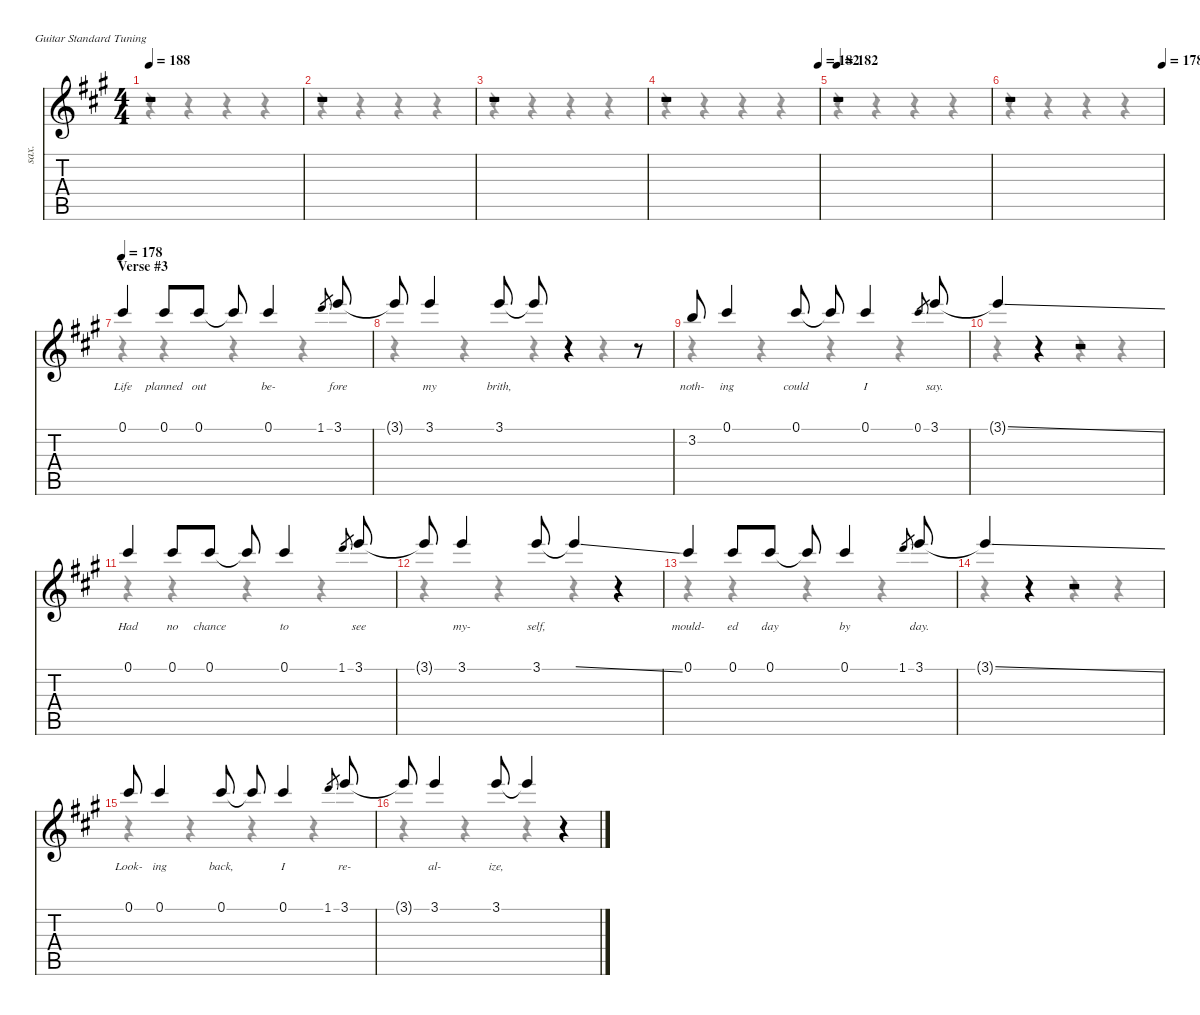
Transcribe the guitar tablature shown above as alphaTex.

\defaultSystemsLayout 4
\hideDynamics
\bracketExtendMode nobrackets
\otherSystemsTrackNameOrientation horizontal
\track ("James Hetfield (Vocals)" "sax.") {instrument baritonesax}
\staff {score tabs}
\tuning (E4 B3 G3 D3 A2 E2)
\displaytranspose 21
\voice
\ts (4 4)
\tempo 188
\clef g2
\ks a
r.1{dy f beam Up} |
r.1{beam Up} |
r.1{beam Up} |
\tempo (182 1)
r.1{beam Up} |
\tempo 182
r.1{beam Up} |
\tempo (178 1)
r.1{beam Up} |
\section ("" "Verse #3")
\tempo 178
0.1{acc #}.4{lyrics (0 "Life") lyrics (1 "") lyrics (2 "") lyrics (3 "") lyrics (4 "") beam Up} 0.1{acc #}.8{lyrics (0 "planned") lyrics (1 "") lyrics (2 "") lyrics (3 "") lyrics (4 "") beam Up} 0.1{acc #}.8{lyrics (0 "out") lyrics (1 "") lyrics (2 "") lyrics (3 "") lyrics (4 "") beam Up} 0.1{t acc #}.8{beam Up} 0.1{acc #}.4{lyrics (0 "be-") lyrics (1 "") lyrics (2 "") lyrics (3 "") lyrics (4 "") beam Up} 1.1{acc forcenatural}.8{gr dy mf beam Up} 3.1{acc forcenatural}.8{lyrics (0 "fore") lyrics (1 "") lyrics (2 "") lyrics (3 "") lyrics (4 "") dy f beam Up} |
3.1{t acc forcenatural}.8{beam Up} 3.1{acc forcenatural}.4{lyrics (0 "my") lyrics (1 "") lyrics (2 "") lyrics (3 "") lyrics (4 "") beam Up} 3.1{acc forcenatural}.8{lyrics (0 "brith,") lyrics (1 "") lyrics (2 "") lyrics (3 "") lyrics (4 "") beam Up} 3.1{t acc forcenatural}.8{beam Up} r.4{beam Up} r.8{beam Up} |
3.2{acc forcenatural}.8{lyrics (0 "noth-") lyrics (1 "") lyrics (2 "") lyrics (3 "") lyrics (4 "") beam Up} 0.1{acc #}.4{lyrics (0 "ing") lyrics (1 "") lyrics (2 "") lyrics (3 "") lyrics (4 "") beam Up} 0.1{acc #}.8{lyrics (0 "could") lyrics (1 "") lyrics (2 "") lyrics (3 "") lyrics (4 "") beam Up} 0.1{t acc #}.8{beam Up} 0.1{acc #}.4{lyrics (0 "I") lyrics (1 "") lyrics (2 "") lyrics (3 "") lyrics (4 "") beam Up} 0.1{acc #}.8{gr dy mf beam Up} 3.1{acc forcenatural}.8{lyrics (0 "say.") lyrics (1 "") lyrics (2 "") lyrics (3 "") lyrics (4 "") dy f beam Up} |
3.1{ss t acc forcenatural}.4{beam Up} r.4{beam Up} r.2{beam Up} |
0.1{acc #}.4{lyrics (0 "Had") lyrics (1 "") lyrics (2 "") lyrics (3 "") lyrics (4 "") beam Up} 0.1{acc #}.8{lyrics (0 "no") lyrics (1 "") lyrics (2 "") lyrics (3 "") lyrics (4 "") beam Up} 0.1{acc #}.8{lyrics (0 "chance") lyrics (1 "") lyrics (2 "") lyrics (3 "") lyrics (4 "") beam Up} 0.1{t acc #}.8{beam Up} 0.1{acc #}.4{lyrics (0 "to") lyrics (1 "") lyrics (2 "") lyrics (3 "") lyrics (4 "") beam Up} 1.1{acc forcenatural}.8{gr dy mf beam Up} 3.1{acc forcenatural}.8{lyrics (0 "see") lyrics (1 "") lyrics (2 "") lyrics (3 "") lyrics (4 "") dy f beam Up} |
3.1{t acc forcenatural}.8{beam Up} 3.1{acc forcenatural}.4{lyrics (0 "my-") lyrics (1 "") lyrics (2 "") lyrics (3 "") lyrics (4 "") beam Up} 3.1{acc forcenatural}.8{lyrics (0 "self,") lyrics (1 "") lyrics (2 "") lyrics (3 "") lyrics (4 "") beam Up} 3.1{ss t acc forcenatural}.4{beam Up} r.4{beam Up} |
0.1{acc #}.4{lyrics (0 "mould-") lyrics (1 "") lyrics (2 "") lyrics (3 "") lyrics (4 "") beam Up} 0.1{acc #}.8{lyrics (0 "ed") lyrics (1 "") lyrics (2 "") lyrics (3 "") lyrics (4 "") beam Up} 0.1{acc #}.8{lyrics (0 "day") lyrics (1 "") lyrics (2 "") lyrics (3 "") lyrics (4 "") beam Up} 0.1{t acc #}.8{beam Up} 0.1{acc #}.4{lyrics (0 "by") lyrics (1 "") lyrics (2 "") lyrics (3 "") lyrics (4 "") beam Up} 1.1{acc forcenatural}.8{gr dy mf beam Up} 3.1{acc forcenatural}.8{lyrics (0 "day.") lyrics (1 "") lyrics (2 "") lyrics (3 "") lyrics (4 "") dy f beam Up} |
3.1{ss t acc forcenatural}.4{beam Up} r.4{beam Up} r.2{beam Up} |
0.1{acc #}.8{lyrics (0 "Look-") lyrics (1 "") lyrics (2 "") lyrics (3 "") lyrics (4 "") beam Up} 0.1{acc #}.4{lyrics (0 "ing") lyrics (1 "") lyrics (2 "") lyrics (3 "") lyrics (4 "") beam Up} 0.1{acc #}.8{lyrics (0 "back,") lyrics (1 "") lyrics (2 "") lyrics (3 "") lyrics (4 "") beam Up} 0.1{t acc #}.8{beam Up} 0.1{acc #}.4{lyrics (0 "I") lyrics (1 "") lyrics (2 "") lyrics (3 "") lyrics (4 "") beam Up} 1.1{acc forcenatural}.8{gr dy mf beam Up} 3.1{acc forcenatural}.8{lyrics (0 "re-") lyrics (1 "") lyrics (2 "") lyrics (3 "") lyrics (4 "") dy f beam Up} |
3.1{t acc forcenatural}.8{beam Up} 3.1{acc forcenatural}.4{lyrics (0 "al-") lyrics (1 "") lyrics (2 "") lyrics (3 "") lyrics (4 "") beam Up} 3.1{acc forcenatural}.8{lyrics (0 "ize,") lyrics (1 "") lyrics (2 "") lyrics (3 "") lyrics (4 "") beam Up} 3.1{t acc forcenatural}.4{beam Up} r.4{beam Up}
\voice
\clef g2
\ottava regular
\simile none
\ks a
r.4{dy mf beam Down} r.4{beam Down} r.4{beam Down} r.4{beam Down} |
r.4{beam Down} r.4{beam Down} r.4{beam Down} r.4{beam Down} |
r.4{beam Down} r.4{beam Down} r.4{beam Down} r.4{beam Down} |
r.4{beam Down} r.4{beam Down} r.4{beam Down} r.4{beam Down} |
r.4{beam Down} r.4{beam Down} r.4{beam Down} r.4{beam Down} |
r.4{beam Down} r.4{beam Down} r.4{beam Down} r.4{beam Down} |
r.4{beam Down} r.4{beam Down} r.4{beam Down} r.4{beam Down} |
r.4{beam Down} r.4{beam Down} r.4{beam Down} r.4{beam Down} |
r.4{beam Down} r.4{beam Down} r.4{beam Down} r.4{beam Down} |
r.4{beam Down} r.4{beam Down} r.4{beam Down} r.4{beam Down} |
r.4{beam Down} r.4{beam Down} r.4{beam Down} r.4{beam Down} |
r.4{beam Down} r.4{beam Down} r.4{beam Down} r.4{beam Down} |
r.4{beam Down} r.4{beam Down} r.4{beam Down} r.4{beam Down} |
r.4{beam Down} r.4{beam Down} r.4{beam Down} r.4{beam Down} |
r.4{beam Down} r.4{beam Down} r.4{beam Down} r.4{beam Down} |
r.4{beam Down} r.4{beam Down} r.4{beam Down} r.4{beam Down}
